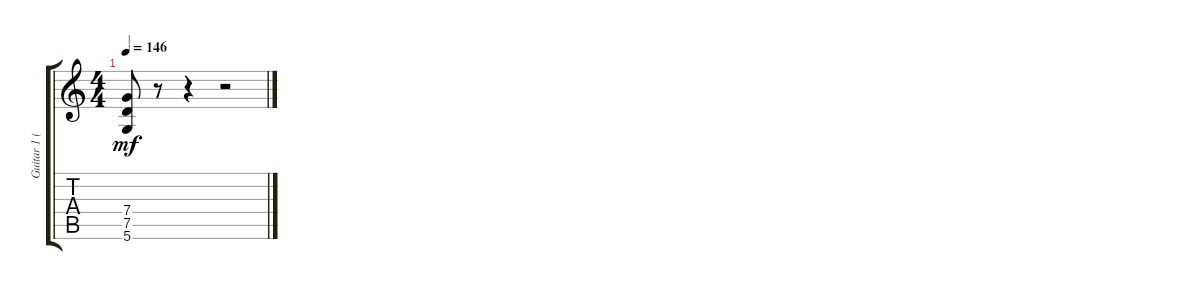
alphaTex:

\track ("Guitar 1 (Lead)" "Guitar 1 (") {instrument distortionguitar}
\staff {score tabs}
\tuning (D4 A3 F3 C3 G2 D2) {hide}
\ts (4 4)
\tempo 146
\clef g2
\ks c
(7.4 7.5 5.6).8{dy mf} r.8 r.4 r.2
